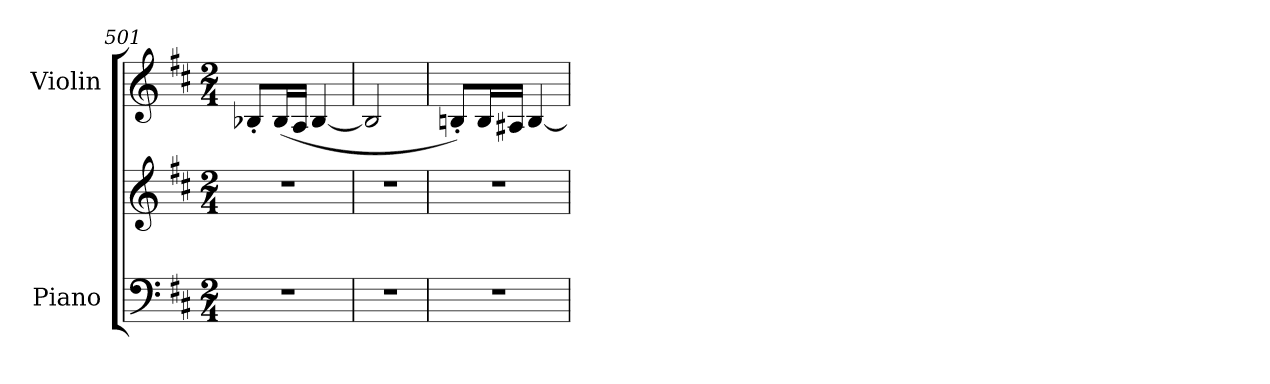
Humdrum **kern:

**kern	**kern	**kern
*part2	*part2	*part1
*staff3	*staff2	*staff1
*I"Piano	*	*I"Violin
*I'Pno.	*	*I'Vln.
*clefF4	*clefG2	*clefG2
*k[f#c#]	*k[f#c#]	*k[f#c#]
*M2/4	*M2/4	*M2/4
=501	=501	=501
2r	2r	8B-X'/L
.	.	(16B-/L
.	.	16A/JJ
.	.	[4B-/
=502	=502	=502
2r	2r	2B-/]
=503	=503	=503
*	*	*MM130
2r	2r	8Bn'/L)
.	.	16B/L
.	.	16A#X/JJ
.	.	[4B/
=	=	=
*-	*-	*-
